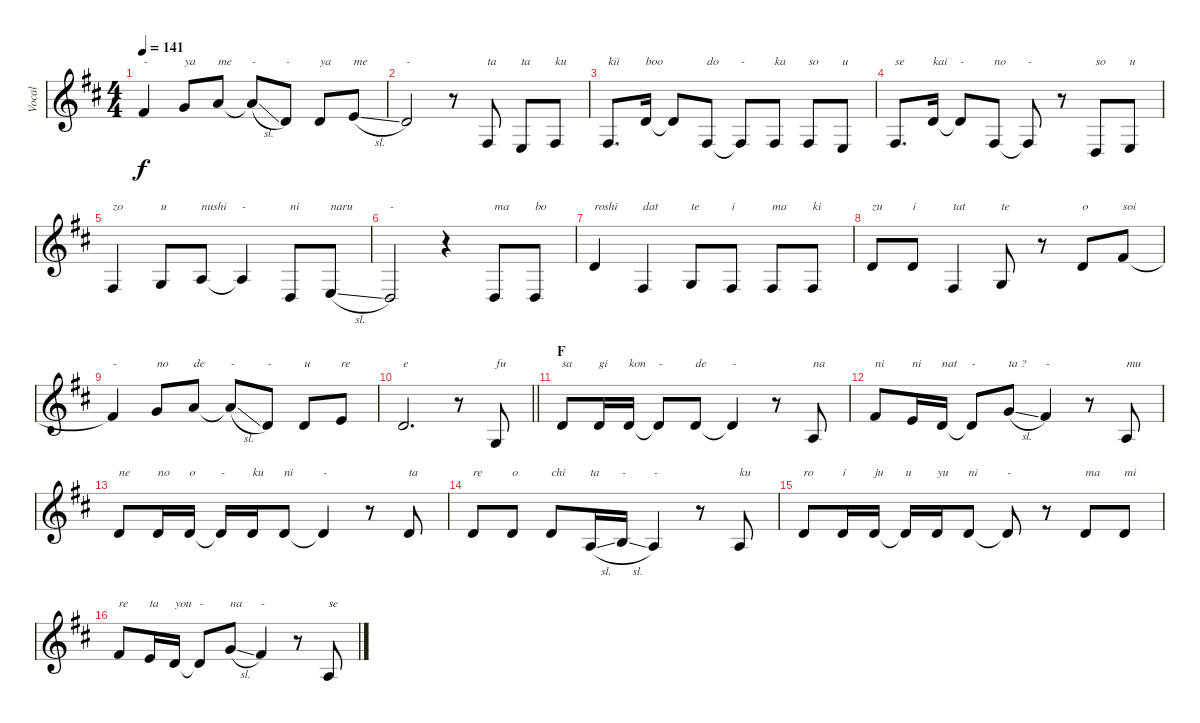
\track ("Vocal" "Vocal") {instrument clarinet}
\staff {score}
\tuning (E4 B3 G3 D3 A2 E2) {hide}
\ts (4 4)
\tempo 141
\clef g2
\ks d
2.1.4{txt "-" dy f} 3.1.8{txt "ya"} 10.2.8{txt "me"} 10.2{sl t}.8{txt "-"} 3.2.8{txt "-"} 3.2.8{txt "ya"} 5.2{sl}.8{txt "me"} |
3.2.2{txt "-"} r.8 4.4.8{txt "ta"} 2.4.8{txt "ta"} 4.4.8{txt "ku"} |
4.4.8{d txt "kii"} 3.2.16{txt "boo"} 3.2{t}.8 4.4.8{txt "do"} 4.4{t}.8{txt "-"} 4.4.8{txt "ka"} 4.4.8{txt "so"} 2.4.8{txt "u"} |
4.4.8{d txt "se"} 3.2.16{txt "kai"} 3.2{t}.8{txt "-"} 4.4.8{txt "no"} 4.4{t}.8{txt "-"} r.8 0.4.8{txt "so"} 2.4.8{txt "u"} |
4.4.4{txt "zo"} 0.3.8{txt "u"} 2.3.8{txt "nushi"} 2.3{t}.4{txt "-"} 0.4.8{txt "ni"} 2.4{sl}.8{txt "naru"} |
0.4.2{txt "-"} r.4 0.4.8{txt "ma"} 0.4.8{txt "bo"} |
3.2.4{txt "roshi"} 4.4.4{txt "dat"} 0.3.8{txt "te"} 4.4.8{txt "i"} 4.4.8{txt "ma"} 4.4.8{txt "ki"} |
3.2.8{txt "zu"} 3.2.8{txt "i"} 4.4.4{txt "tat"} 0.3.8{txt "te"} r.8 3.2.8{txt "o"} 2.1.8{txt "soi"} |
2.1{t}.4{txt "-"} 3.1.8{txt "no"} 10.2.8{txt "de"} 10.2{sl t}.8{txt "-"} 3.2.8{txt "-"} 3.2.8{txt "u"} 5.2.8{txt "re"} |
\barLineRight lightlight
3.2.2{d txt "e"} r.8 0.3.8{txt "fu"} |
\section ("" "F")
3.2.8{txt "sa"} 3.2.16{txt "gi"} 3.2.16{txt "kon"} 3.2{t}.8{txt "-"} 3.2.8{txt "de"} 3.2{t}.4{txt "-"} r.8 2.3.8{txt "na"} |
2.1.8{txt "ni"} 0.1.16{txt "ni"} 3.2.16{txt "nat"} 3.2{t}.8{txt "-"} 3.1{sl}.8{txt "ta ?"} 2.1.4{txt "-"} r.8 2.3.8{txt "mu"} |
3.2.8{txt "ne"} 3.2.16{txt "no"} 3.2.16{txt "o"} 3.2{t}.16{txt "-"} 3.2.16{txt "ku"} 3.2.8{txt "ni"} 3.2{t}.4{txt "-"} r.8 3.2.8{txt "ta"} |
3.2.8{txt "re"} 3.2.8{txt "o"} 3.2.8{txt "chi"} 2.3{sl}.16{txt "ta"} 4.3{sl}.16{txt "-"} 2.3.4{txt "-"} r.8 2.3.8{txt "ku"} |
3.2.8{txt "ro"} 3.2.16{txt "i"} 3.2.16{txt "ju"} 3.2{t}.16{txt "u"} 3.2.16{txt "yu"} 3.2.8{txt "ni"} 3.2{t}.8{txt "-"} r.8 3.2.8{txt "ma"} 3.2.8{txt "mi"} |
2.1.8{txt "re"} 0.1.16{txt "ta"} 3.2.16{txt "you"} 3.2{t}.8{txt "-"} 3.1{sl}.8{txt "na"} 2.1.4{txt "-"} r.8 2.3.8{txt "se"}
